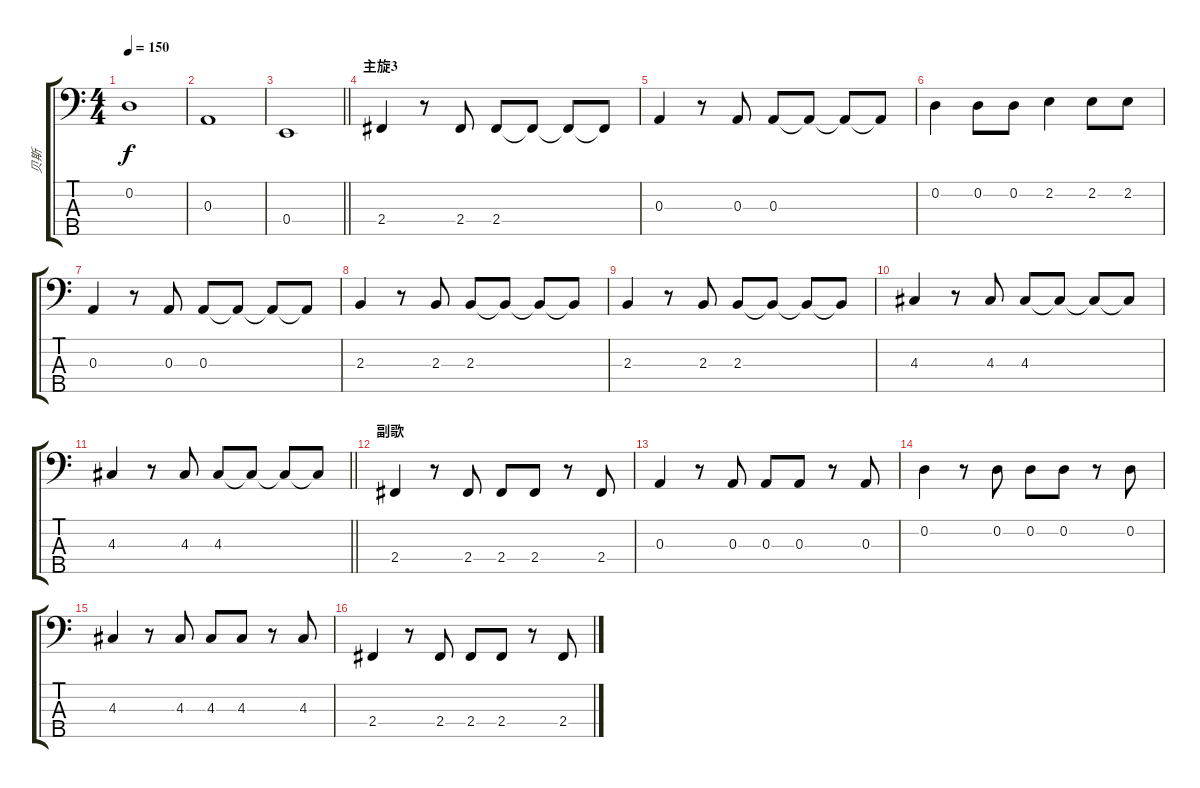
\track ("贝斯" "贝斯") {instrument electricbasspick}
\staff {score tabs}
\tuning (G2 D2 A1 E1 B0) {hide}
\ts (4 4)
\tempo 150
\clef f4
\ks c
0.2.1{dy f} |
0.3.1 |
\barLineRight lightlight
0.4.1 |
\section ("" "主旋3")
2.4.4 r.8 2.4.8 2.4.8 2.4{t}.8 2.4{t}.8 2.4{t}.8 |
0.3.4 r.8 0.3.8 0.3.8 0.3{t}.8 0.3{t}.8 0.3{t}.8 |
0.2.4 0.2.8 0.2.8 2.2.4 2.2.8{txt ""} 2.2.8 |
0.3.4 r.8 0.3.8 0.3.8 0.3{t}.8 0.3{t}.8 0.3{t}.8 |
2.3.4 r.8 2.3.8 2.3.8 2.3{t}.8 2.3{t}.8 2.3{t}.8 |
2.3.4 r.8 2.3.8 2.3.8 2.3{t}.8 2.3{t}.8 2.3{t}.8 |
4.3.4 r.8 4.3.8 4.3.8 4.3{t}.8 4.3{t}.8 4.3{t}.8 |
\barLineRight lightlight
4.3.4 r.8 4.3.8 4.3.8 4.3{t}.8 4.3{t}.8 4.3{t}.8 |
\section ("" "副歌")
2.4.4 r.8 2.4.8 2.4.8 2.4.8 r.8 2.4.8 |
0.3.4 r.8 0.3.8 0.3.8 0.3.8 r.8 0.3.8 |
0.2.4 r.8 0.2.8 0.2.8 0.2.8 r.8 0.2.8 |
4.3.4 r.8 4.3.8 4.3.8 4.3.8 r.8 4.3.8 |
2.4.4 r.8 2.4.8 2.4.8 2.4.8 r.8 2.4.8
